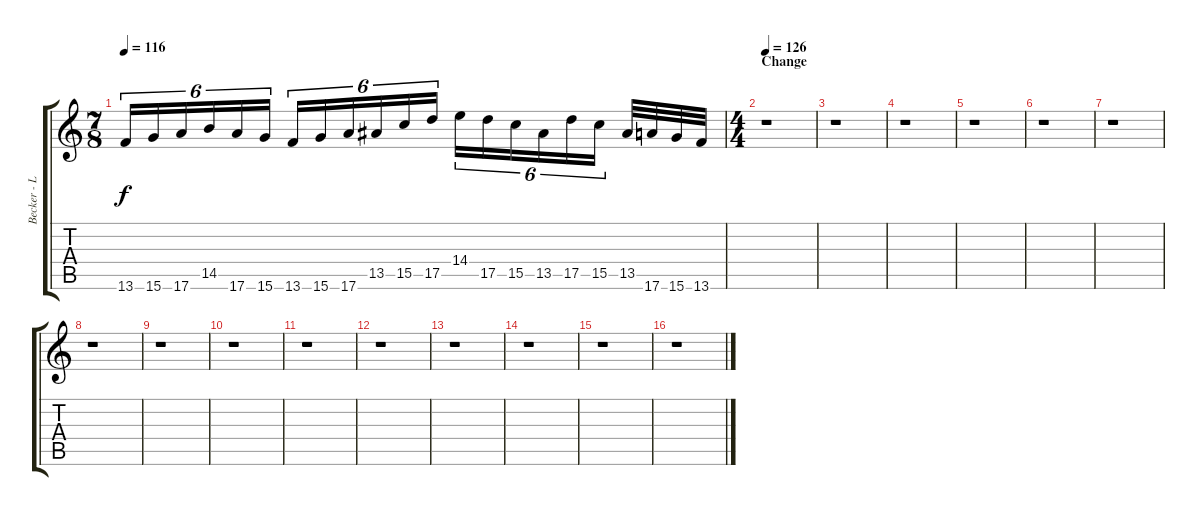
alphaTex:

\track ("Becker - Lead Harmony" "Becker - L") {instrument distortionguitar}
\staff {score tabs}
\tuning (E4 B3 G3 D3 A2 E2) {hide}
\ts (7 8)
\tempo 116
\clef g2
\ks c
13.6.16{tu (6 4) dy f} 15.6.16{tu (6 4)} 17.6.16{tu (6 4)} 14.5.16{tu (6 4)} 17.6.16{tu (6 4)} 15.6.16{tu (6 4)} 13.6.16{tu (6 4)} 15.6.16{tu (6 4)} 17.6.16{tu (6 4)} 13.5.16{tu (6 4)} 15.5.16{tu (6 4)} 17.5.16{tu (6 4)} 14.4.16{tu (6 4)} 17.5.16{tu (6 4)} 15.5.16{tu (6 4)} 13.5.16{tu (6 4)} 17.5.16{tu (6 4)} 15.5.16{tu (6 4)} 13.5.32 17.6.32 15.6.32 13.6.32 |
\ts (4 4)
\section ("" "Change")
\tempo 126
r.1 |
r.1 |
r.1 |
r.1 |
r.1 |
r.1 |
r.1 |
r.1 |
r.1 |
r.1 |
r.1 |
r.1 |
r.1 |
r.1 |
r.1
